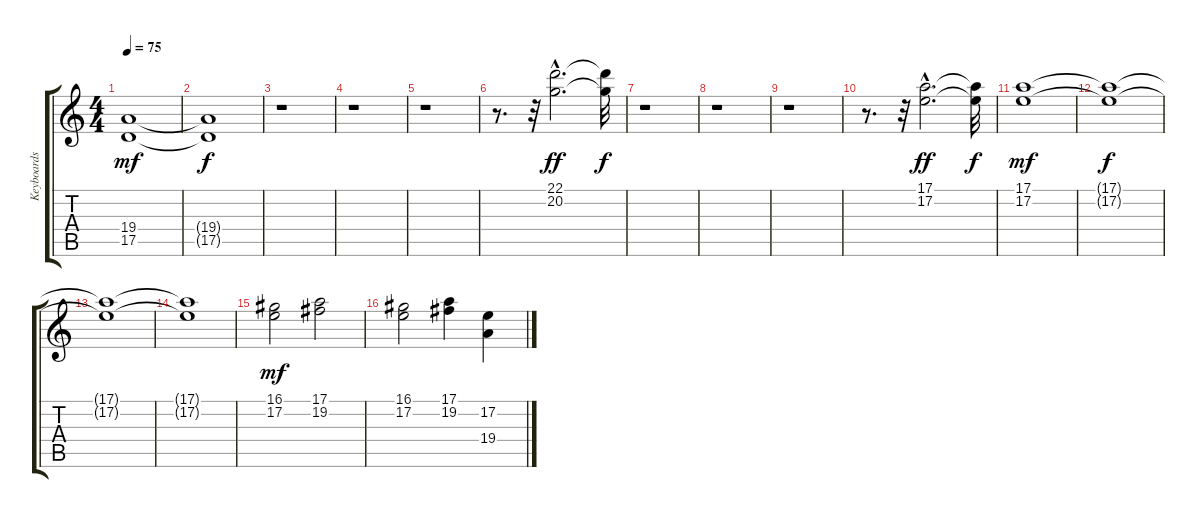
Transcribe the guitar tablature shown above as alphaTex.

\track ("Keyboards" "Keyboards") {instrument synthstrings1}
\staff {score tabs}
\tuning (E4 B3 G3 D3 A2 E2) {hide}
\ts (4 4)
\tempo 75
\clef g2
\ks c
(19.4 17.5).1{dy mf} |
(19.4{t} 17.5{t}).1{dy f} |
r.1 |
r.1 |
r.1 |
r.8{d} r.32 (22.1{hac} 20.2{hac}).2{d dy ff} (22.1{t} 20.2{t}).32{dy f} |
r.1 |
r.1 |
r.1 |
r.8{d} r.32 (17.1{hac} 17.2{hac}).2{d dy ff} (17.1{t} 17.2{t}).32{dy f} |
(17.1 17.2).1{dy mf} |
(17.1{t} 17.2{t}).1{dy f} |
(17.1{t} 17.2{t}).1 |
(17.1{t} 17.2{t}).1 |
(16.1 17.2).2{dy mf} (17.1 19.2).2 |
(16.1 17.2).2 (17.1 19.2).4 (17.2 19.4).4
